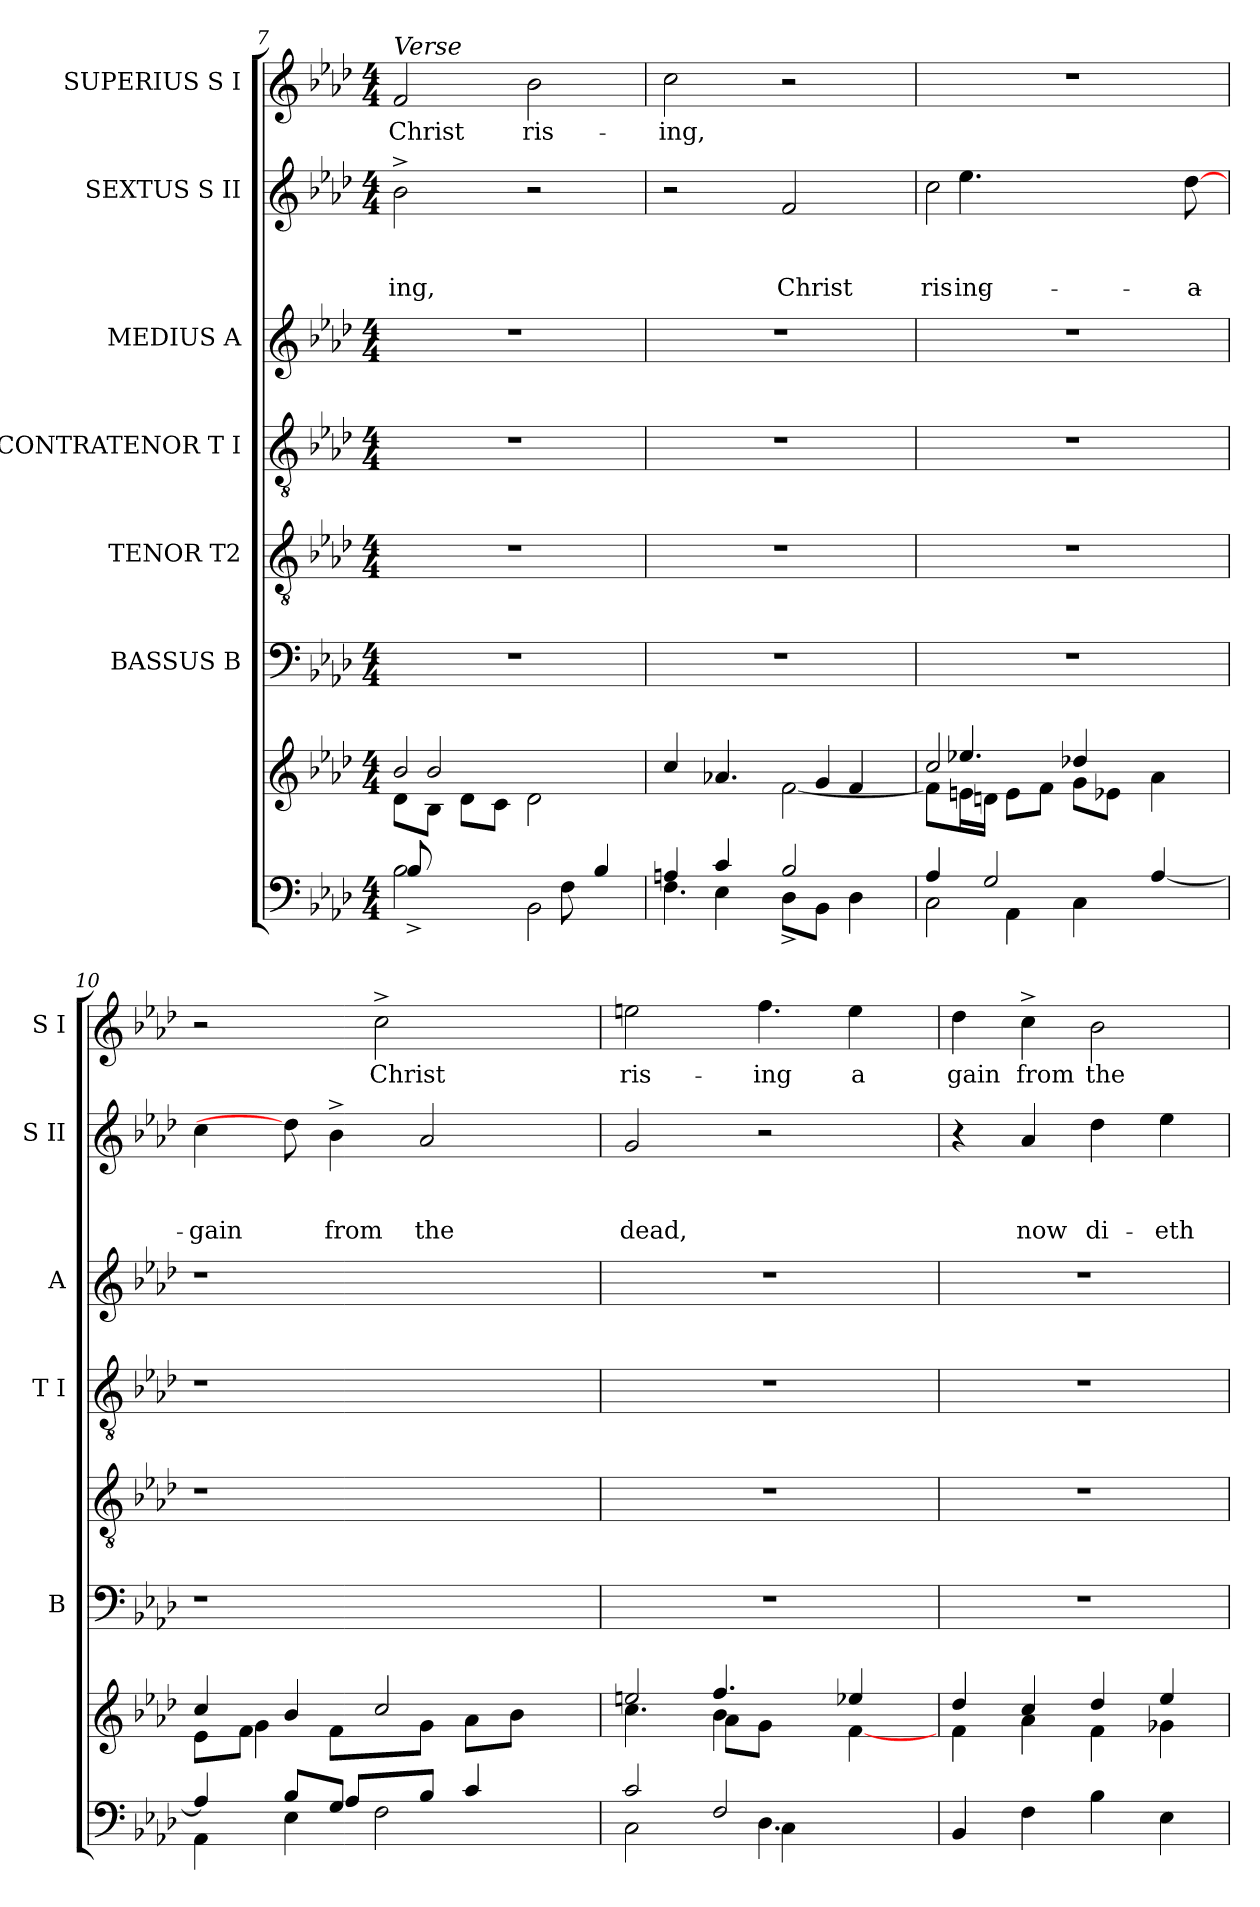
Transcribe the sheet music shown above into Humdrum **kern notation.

**kern	**kern	**kern	**kern	**kern	**kern	**kern	**text	**text	**text	**kern	**text
*part7	*part7	*part6	*part5	*part4	*part3	*part2	*part2	*part2	*part2	*part1	*part1
*staff8	*staff7	*staff6	*staff5	*staff4	*staff3	*staff2	*staff2	*staff2	*staff2	*staff1	*staff1
*	*	*I"BASSUS B	*I"TENOR T2	*I"CONTRATENOR T I	*I"MEDIUS A	*I"SEXTUS S II	*	*	*	*I"SUPERIUS S I	*
*	*	*I'B	*	*I'T I	*I'A	*I'S II	*	*	*	*I'S I	*
*clefF4	*clefG2	*clefF4	*clefGv2	*clefGv2	*clefG2	*clefG2	*	*	*	*clefG2	*
*k[b-e-a-d-]	*k[b-e-a-d-]	*k[b-e-a-d-]	*k[b-e-a-d-]	*k[b-e-a-d-]	*k[b-e-a-d-]	*k[b-e-a-d-]	*	*	*	*k[b-e-a-d-]	*
*A-:	*A-:	*A-:	*A-:	*A-:	*A-:	*A-:	*	*	*	*A-:	*
*M4/4	*M4/4	*M4/4	*M4/4	*M4/4	*M4/4	*M4/4	*	*	*	*M4/4	*
=7	=7	=7	=7	=7	=7	=7	=7	=7	=7	=7	=7
*^	*^	*	*	*	*	*	*	*	*	*	*
*	*	*	*^	*	*	*	*	*	*	*	*	*	*
!	!	!	!	!	!	!	!	!	!	!	!	!	!LO:TX:a:i:t=Verse	!
!	!	!	!	!	!	!	!	!	!	!	!	!LO:LY:b	!	!LO:LY:b
2B-\	8B-^>/	2b-/	8d-\L	8ryy	1r	1r	1r	1r	2b-^>\	.	.	-ing,	2f/	Christ
.	2ryy	.	8B-\J	2b-/	.	.	.	.	.	.	.	.	.	.
.	.	.	8d-\L	.	.	.	.	.	.	.	.	.	.	.
.	.	.	8c\J	.	.	.	.	.	.	.	.	.	.	.
!	!	!	!	!	!	!	!	!	!	!	!	!	!	!LO:LY:b
2BB-\	.	2ryy	2d-\	.	.	.	.	.	2r	.	.	.	2b-\	ris-
.	8F\	.	.	4.ryy	.	.	.	.	.	.	.	.	.	.
.	4B-/	.	.	.	.	.	.	.	.	.	.	.	.	.
=8	=8	=8	=8	=8	=8	=8	=8	=8	=8	=8	=8	=8	=8	=8
*	*^	*	*	*	*	*	*	*	*	*	*	*	*	*
!	!	!	!	!	!	!	!	!	!	!	!	!	!	!	!LO:LY:b
4.F\	4An/	4ryy	4cc/	2ryy	2.ryy	1r	1r	1r	1r	2r	.	.	.	2cc\	-ing,
.	4c/	4E-\	4.a-X/	.	.	.	.	.	.	.	.	.	.	.	.
2ryy	.	.	.	.	.	.	.	.	.	.	.	.	.	.	.
!	!	!	!	!	!	!	!	!	!	!	!	!	!LO:LY:b	!	!
.	8D-^<\L	2B-/	.	[<2f\	.	.	.	.	.	2f/	.	.	Christ	2r	.
.	8BB-\J	.	4g/	.	.	.	.	.	.	.	.	.	.	.	.
.	4D-\	.	.	.	4f/	.	.	.	.	.	.	.	.	.	.
8ryy	.	.	8ryy	.	.	.	.	.	.	.	.	.	.	.	.
=9	=9	=9	=9	=9	=9	=9	=9	=9	=9	=9	=9	=9	=9	=9	=9
!	!	!	!	!	!	!	!	!	!	!	!	!	!LO:LY:b	!	!
*	*	*	*	*	*	*	*	*	*	*^	*	*	*	*	*
2C\	4A-/	8.ryy	2cc/	8f\L]	8ryy	1r	1r	1r	1r	2cc\	8ryy	.	.	ris-	1r	.
!	!	!	!	!	!	!	!	!	!	!	!	!	!	!LO:LY:b	!	!
.	.	.	.	16en\L	4.ee-X/	.	.	.	.	.	4.ee-\	.	.	-ing	.	.
.	.	2G/	.	16dn\JJ	.	.	.	.	.	.	.	.	.	.	.	.
.	4AA-\	.	.	8e\L	.	.	.	.	.	.	.	.	.	.	.	.
.	.	.	.	8f\J	.	.	.	.	.	.	.	.	.	.	.	.
4C\	2ryy	.	4dd-X/	8g\L	4ryy	.	.	.	.	2ryy	4.ryy	.	.	.	.	.
.	.	.	.	8e-X\J	.	.	.	.	.	.	.	.	.	.	.	.
.	.	4ryy	.	.	.	.	.	.	.	.	.	.	.	.	.	.
[>4A-/	.	.	4ryy	4ryy	4a-\	.	.	.	.	.	.	.	.	.	.	.
!	!	!	!	!	!	!	!	!	!	!	!	!	!	!LO:LY:b	!	!
.	.	.	.	.	.	.	.	.	.	.	[8dd-\	.	.	a-	.	.
.	.	16ryy	.	.	.	.	.	.	.	.	.	.	.	.	.	.
*	*	*	*	*	*	*	*	*	*	*v	*v	*	*	*	*	*
=10	=10	=10	=10	=10	=10	=10	=10	=10	=10	=10	=10	=10	=10	=10	=10
*	*	*	*	*	*^	*	*	*	*	*	*	*	*	*	*
!	!	!	!	!	!	!	!	!	!	!	!	!	!	!LO:LY:b	!	!
4A-/]	4AA-\	4.ryy	4cc/	8e-\L	8ryy	4.ryy	1r	1r	1r	1r	4cc\	.	.	-gain	2r	.
.	.	.	.	8f\J	4g\	.	.	.	.	.	.	.	.	.	.	.
8B-/L	4E-\	.	8ryy	4b-/	.	.	.	.	.	.	8dd-\]	.	.	.	.	.
!	!	!	!	!	!	!	!	!	!	!	!	!	!	!LO:LY:b	!	!
8G/J	.	8A-/L	2.ryy	.	8ryy	8f\L	.	.	.	.	4b-^>\	.	.	from	.	.
!	!	!	!	!	!	!	!	!	!	!	!	!	!	!	!	!LO:LY:b
2F\	8ryy	8ryy	.	8ryy	2cc/	8ryy	.	.	.	.	.	.	.	.	2cc^>\	Christ
!	!	!	!	!	!	!	!	!	!	!	!	!	!	!LO:LY:b	!	!
.	2ryy	8B-/J	.	2ryy	.	8g\J	.	.	.	.	2a-/	.	.	the	.	.
.	.	4c/	.	.	.	8a-\L	.	.	.	.	.	.	.	.	.	.
.	.	.	.	.	.	8b-\J	.	.	.	.	.	.	.	.	.	.
8ryy	.	8ryy	.	.	8ryy	8ryy	8ryy	8ryy	8ryy	8ryy	.	.	.	.	8ryy	.
!!LO:LB:g=z
=11	=11	=11	=11	=11	=11	=11	=11	=11	=11	=11	=11	=11	=11	=11	=11	=11
!	!	!	!	!	!	!	!	!	!	!	!	!	!	!LO:LY:b	!	!LO:LY:b
*	*	*	*	*	*	*	*	*	*	*	*	*	*	*	*^	*
2c/	2C\	4.ryy	2een/	4.cc\	4.ryy	4.ryy	1r	1r	1r	1r	2g/	.	.	dead,	2een\	2.ryy	ris-
.	.	2F/	.	4b-\	4.ff/	8a-\L	.	.	.	.	.	.	.	.	.	.	.
!	!	!	!	!	!	!	!	!	!	!	!	!	!	!	!	!	!LO:LY:b
4.D-\	4C\	.	2ryy	.	.	8g\J	.	.	.	.	2r	.	.	.	4.ff\	.	-ing
.	.	.	.	4.ryy	.	8ryy	.	.	.	.	.	.	.	.	.	.	.
!	!	!	!	!	!	!	!	!	!	!	!	!	!	!	!	!	!LO:LY:b
.	8ryy	.	.	.	4ee-X/	[<4f\	.	.	.	.	.	.	.	.	.	4ee\	a-
8ryy	8ryy	8ryy	.	.	.	.	.	.	.	.	.	.	.	.	8ryy	.	.
*	*	*	*	*	*v	*v	*	*	*	*	*	*	*	*	*v	*v	*
=12	=12	=12	=12	=12	=12	=12	=12	=12	=12	=12	=12	=12	=12	=12	=12
!	!	!	!	!	!	!	!	!	!	!	!	!	!	!	!LO:LY:b
*v	*v	*v	*	*	*	*	*	*	*	*	*	*	*	*	*
4BB-/	4f\	4dd-/	4ryy	1r	1r	1r	1r	4r	.	.	.	4dd-\	-gain
!	!	!	!	!	!	!	!	!	!	!	!LO:LY:b	!	!LO:LY:b
4F\	2ryy	4cc/	4a-\	.	.	.	.	4a-/	.	.	now	4cc^>\	from
!	!	!	!	!	!	!	!	!	!	!	!LO:LY:b	!	!LO:LY:b
4B-\	.	4dd-/	4f\	.	.	.	.	4dd-\	.	.	di-	2b-\	the
!	!	!	!	!	!	!	!	!	!	!	!LO:LY:b	!	!
4E-\	4g-X\	4ee-/	4ryy	.	.	.	.	4ee-\	.	.	-eth	.	.
*	*v	*v	*v	*	*	*	*	*	*	*	*	*	*
=	=	=	=	=	=	=	=	=	=	=	=
*-	*-	*-	*-	*-	*-	*-	*-	*-	*-	*-	*-
